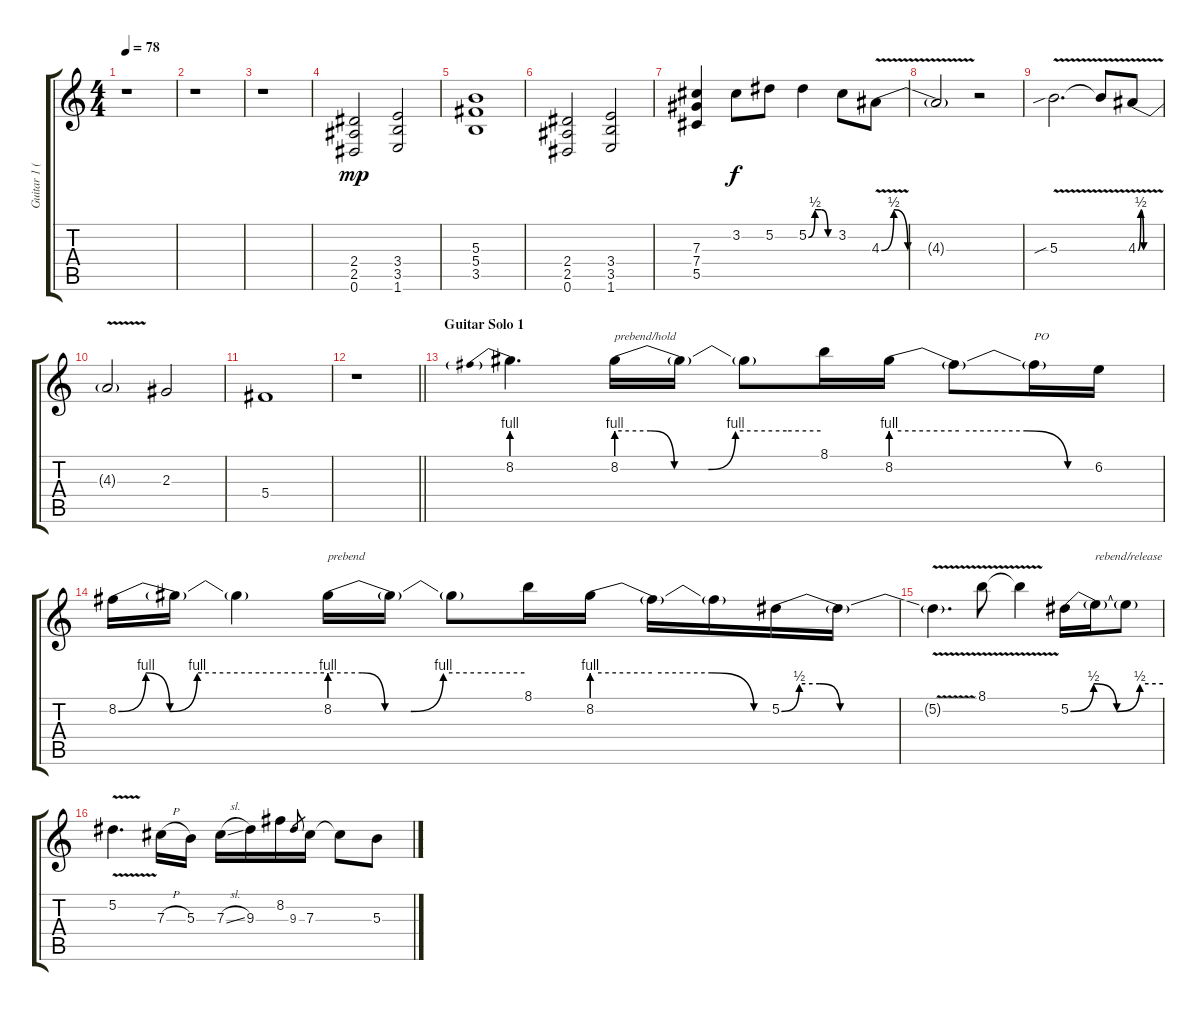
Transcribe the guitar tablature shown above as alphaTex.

\track ("Guitar 1 (Slash)" "Guitar 1 (") {instrument overdrivenguitar}
\staff {score tabs}
\tuning (Eb4 Bb3 Gb3 Db3 Ab2 Eb2) {hide}
\ts (4 4)
\tempo 78
\clef g2
\ks c
r.1{dy mp} |
r.1 |
r.1 |
(2.4 2.5 0.6).2 (3.4 3.5 1.6).2 |
(5.3 5.4 3.5).1 |
(2.4 2.5 0.6).2 (3.4 3.5 1.6).2 |
(7.3 7.4 5.5).4 3.2.8{dy f} 5.2.8 5.2{be (custom 0 0 15 2 30 2 45 0 60 0)}.4 3.2.8 4.3{be (custom 0 0 8 2 17 0 60 0) v}.8 |
4.3{t}.2 r.2 |
5.3{v sib}.2{d} 5.3{t}.8 4.3{be (custom 0 0 8 2 16 0 20 0 30 0 45 0 60 0) v}.8 |
4.3{t}.2 2.3.2 |
5.4.1 |
\barLineRight lightlight
r.1 |
\section ("" "Guitar Solo 1")
8.2{be (prebend 0 4 60 4)}.4{d} 8.2{be (custom 0 4 10 4 17 0 27 0 35 4 50 4 60 4)}.16{txt "prebend/hold"} 8.2{t}.16 8.2{t}.8 8.1.16 8.2{be (custom 0 4 20 4 40 4 52 0 60 0)}.16 8.2{t}.8 8.2{t}.16{txt "PO"} 6.2.16 |
8.2{be (custom 0 0 8 4 15 0 23 4 60 4)}.16 8.2{t}.16 8.2{t}.4 8.2{be (custom 0 4 10 4 17 0 25 0 35 4 60 4)}.16{txt "prebend"} 8.2{t}.16 8.2{t}.8 8.1.16 8.2{be (custom 0 4 20 4 40 4 54 0 60 0)}.16 8.2{t}.16 8.2{t}.16 5.2{be (custom 0 0 7 2 15 2 23 0 60 0)}.16 5.2{t}.16 |
5.2{v t}.4{d} 8.1{v}.8 8.1{t}.4 5.2{be (custom 0 0 15 2 30 0 45 2 60 2)}.16 5.2{t}.16{txt "rebend/release"} 5.2{t}.8 |
5.2{v}.4{d} 7.3{h}.16 5.3.16 7.3{sl}.16 9.3.16 8.2.16 9.3.8{gr} 7.3.16 7.3{t}.8 5.3.8
